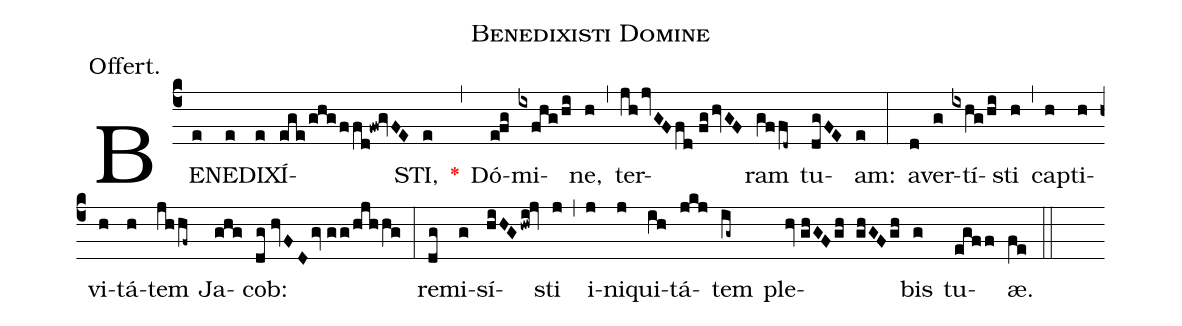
name:Benedixisti Domine;
annotation:Offert.;
mode:IV.;
office-part:Offertory;
%%
(c4) BE(e)NE(e)DI(e)XÍ(ege/ghg/f/fd!fw!gvFE)STI,(e) <v>\red{*}</v>(,) Dó(e!fg)mi(ixfhg/hi)ne,(h) (,) ter(jhjvGFfd//fghvGF)ram(gf/fd~) tu(dgFE)am:(e) (:) a(d)ver(g)tí(ixhg/hi)sti(h) (,) cap(h)ti(h)vi(h)tá(h)tem(jh/hf~) Ja(ghg)cob:(dg//hvFD/gv//gg/hjh/hg) (:) re(dg)mi(g)sí(hiHGhwi!jv)sti(j) (,) i(j)ni(j)qui(ih)tá(jkj)tem(ig~) ple(hv//ghGFgh ghGFgh)bis(g) tu(egff)æ.(fe) (::)
